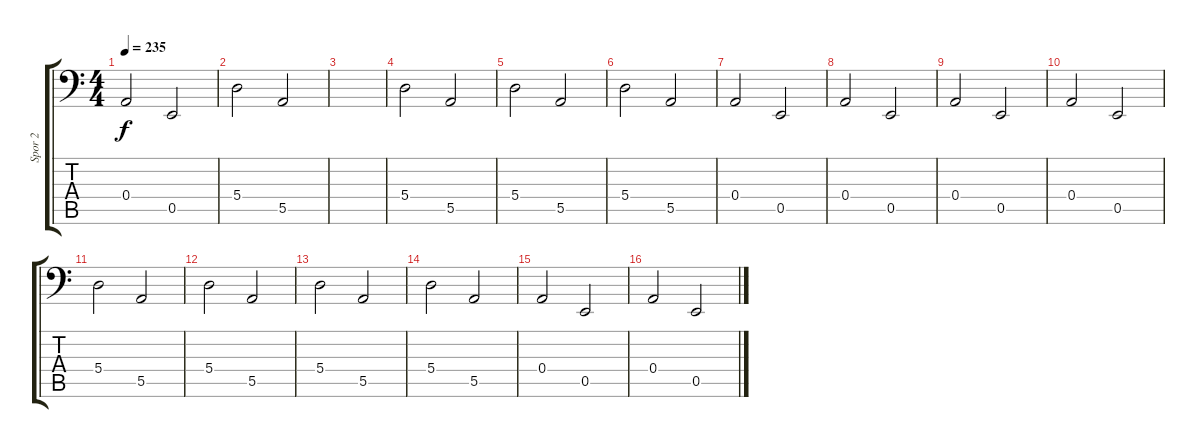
\track ("Spor 2" "Spor 2") {instrument acousticguitarnylon}
\staff {score tabs}
\tuning (C3 G2 D2 A1 E1 B0) {hide}
\ts (4 4)
\tempo 235
\clef f4
\ks c
0.4.2{dy f} 0.5.2 |
5.4.2 5.5.2 |
|
5.4.2 5.5.2 |
5.4.2 5.5.2 |
5.4.2 5.5.2 |
0.4.2 0.5.2 |
0.4.2 0.5.2 |
0.4.2 0.5.2 |
0.4.2 0.5.2 |
5.4.2 5.5.2 |
5.4.2 5.5.2 |
5.4.2 5.5.2 |
5.4.2 5.5.2 |
0.4.2 0.5.2 |
0.4.2 0.5.2
